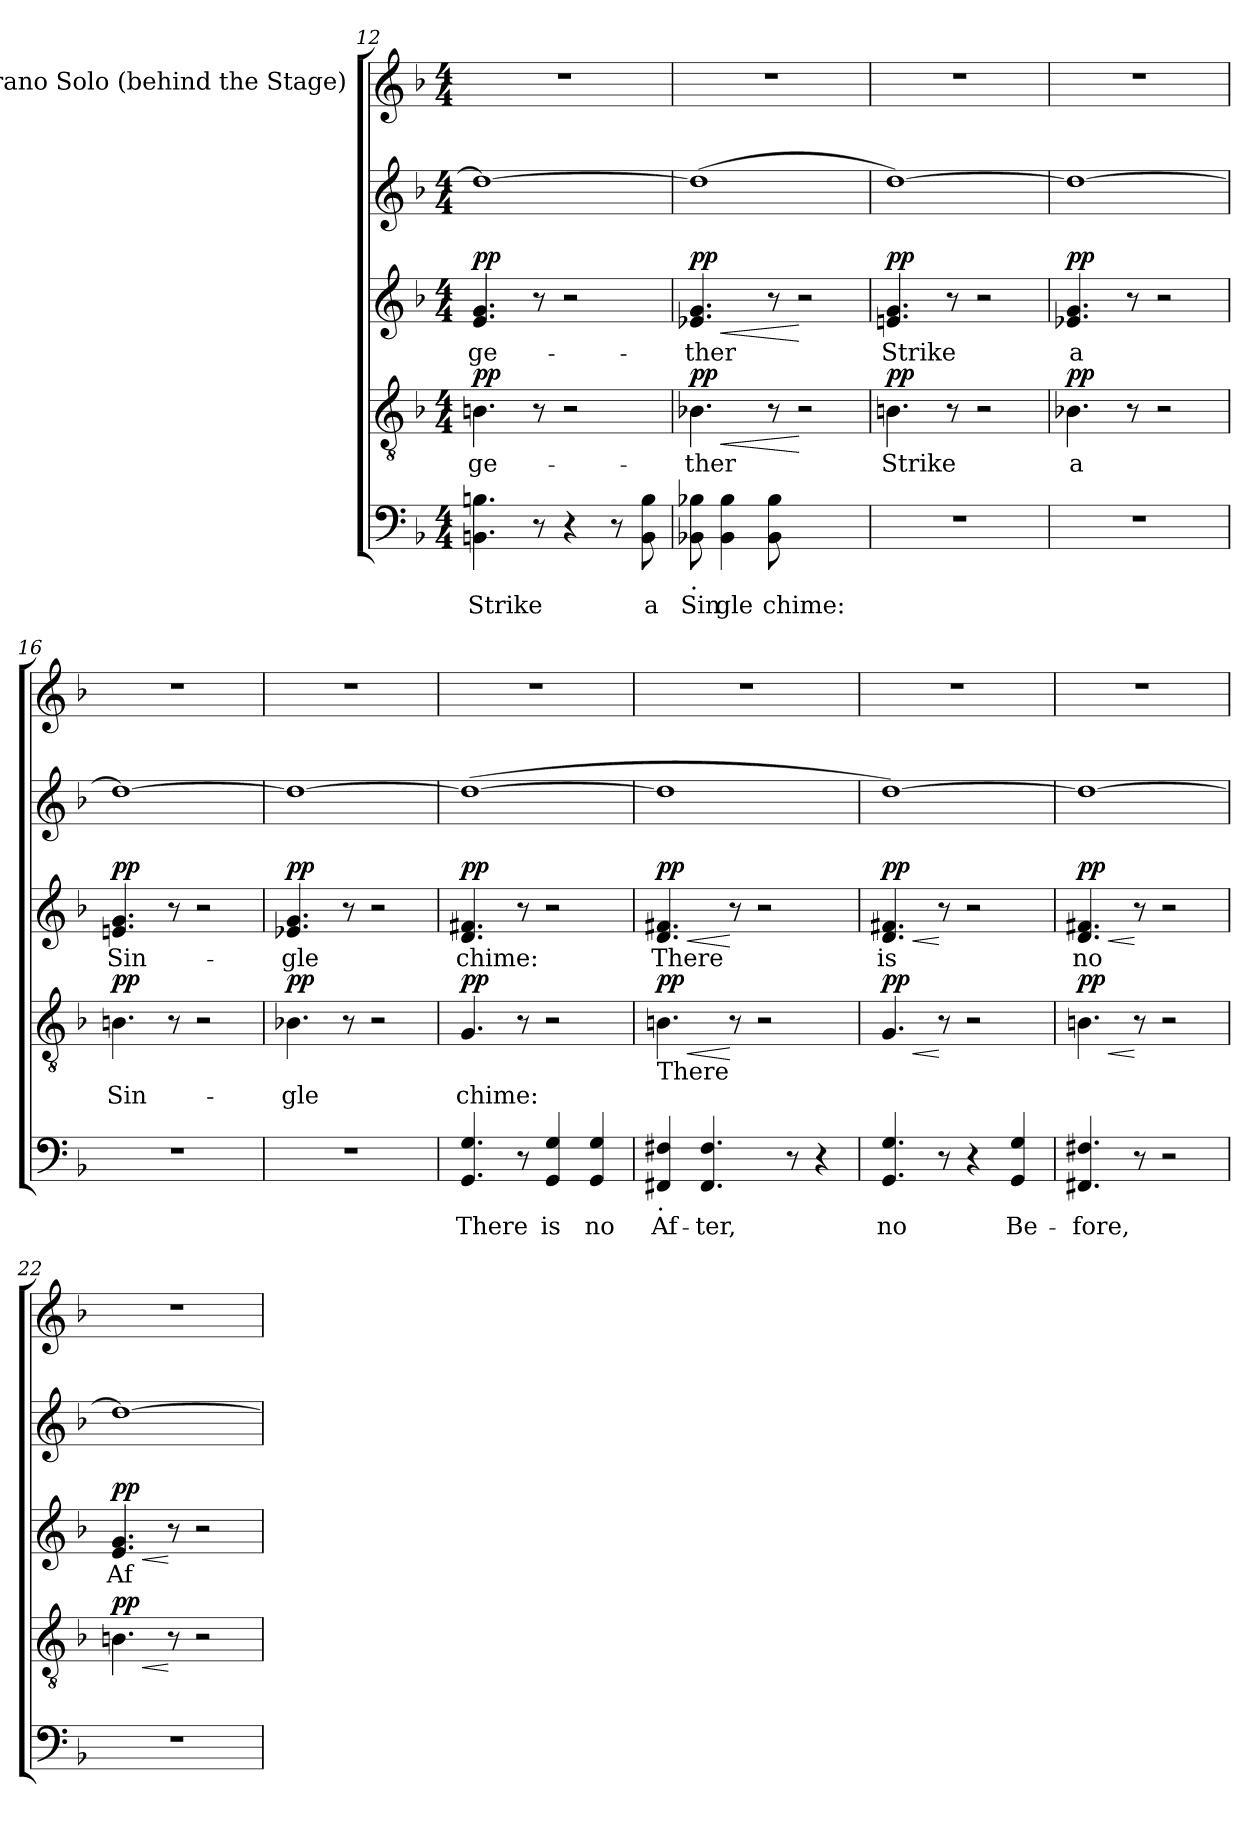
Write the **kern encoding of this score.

**kern	**text	**kern	**text	**dynam	**kern	**text	**dynam	**kern	**kern
*part5	*part5	*part4	*part4	*part4	*part3	*part3	*part3	*part2	*part1
*staff5	*staff5	*staff4	*staff4	*staff4	*staff3	*staff3	*staff3	*staff2	*staff1
*	*	*	*	*	*	*	*	*	*I"Soprano Solo (behind the Stage)
*clefF4	*	*clefGv2	*	*	*clefG2	*	*	*clefG2	*clefG2
*k[b-]	*	*k[b-]	*	*	*k[b-]	*	*	*k[b-]	*k[b-]
*F:	*	*F:	*	*	*F:	*	*	*F:	*F:
*M4/4	*	*M4/4	*	*	*M4/4	*	*	*M4/4	*M4/4
=12	=12	=12	=12	=12	=12	=12	=12	=12	=12
!	!LO:LY:b	!	!LO:LY:b	!LO:DY:a	!	!LO:LY:b	!LO:DY:a	!	!
4.BBn\ 4.Bn\	Strike	4.Bn\	-ge-	pp	4.e/ 4.g/	-ge-	pp	1dd_	1r
8r	.	8r	.	.	8r	.	.	.	.
4r	.	2r	.	.	2r	.	.	.	.
8r	.	.	.	.	.	.	.	.	.
!	!LO:LY:b	!	!	!	!	!	!	!	!
8BB\ 8B\	a	.	.	.	.	.	.	.	.
!!LO:PB:g=z
=13	=13	=13	=13	=13	=13	=13	=13	=13	=13
!LO:TX:b:t=.	!	!	!	!	!	!	!	!	!
!	!LO:LY:b	!	!LO:LY:b	!LO:HP:b	!	!LO:LY:b	!LO:HP:b	!	!
!	!	!	!	!LO:DY:n=1:a	!	!	!LO:DY:n=1:a	!	!
8BB-X\ 8B-X\	Sin-	4.B-X\	-ther	< pp	4.e-X/ 4.g/	-ther	< pp	(<1dd]	1r
!	!LO:LY:b	!	!	!	!	!	!	!	!
4BB-\ 4B-\	-gle	.	.	.	.	.	.	.	.
!	!LO:LY:b	!	!	!	!	!	!	!	!
8BB-\ 8B-\	chime:	8r	.	.	8r	.	.	.	.
2ryy	.	2r	.	[	2r	.	[	.	.
=14	=14	=14	=14	=14	=14	=14	=14	=14	=14
!	!	!	!LO:LY:b	!LO:DY:a	!	!LO:LY:b	!LO:DY:a	!	!
1r	.	4.Bn\	Strike	pp	4.en/ 4.g/	Strike	pp	[<1dd)	1r
.	.	8r	.	.	8r	.	.	.	.
.	.	2r	.	.	2r	.	.	.	.
=15	=15	=15	=15	=15	=15	=15	=15	=15	=15
!	!	!	!LO:LY:b	!LO:DY:a	!	!LO:LY:b	!LO:DY:a	!	!
1r	.	4.B-X\	a	pp	4.e-X/ 4.g/	a	pp	1dd_	1r
.	.	8r	.	.	8r	.	.	.	.
.	.	2r	.	.	2r	.	.	.	.
=16	=16	=16	=16	=16	=16	=16	=16	=16	=16
!	!	!	!LO:LY:b	!LO:DY:a	!	!LO:LY:b	!LO:DY:a	!	!
1r	.	4.Bn\	Sin-	pp	4.en/ 4.g/	Sin-	pp	1dd_	1r
.	.	8r	.	.	8r	.	.	.	.
.	.	2r	.	.	2r	.	.	.	.
=17	=17	=17	=17	=17	=17	=17	=17	=17	=17
!	!	!	!LO:LY:b	!LO:DY:a	!	!LO:LY:b	!LO:DY:a	!	!
1r	.	4.B-X\	-gle	pp	4.e-X/ 4.g/	-gle	pp	1dd_	1r
.	.	8r	.	.	8r	.	.	.	.
.	.	2r	.	.	2r	.	.	.	.
=18	=18	=18	=18	=18	=18	=18	=18	=18	=18
!	!LO:LY:b	!	!LO:LY:b	!LO:DY:a	!	!LO:LY:b	!LO:DY:a	!	!
4.GG/ 4.G/	There	4.G/	chime:	pp	4.d/ 4.f#X/	chime:	pp	(<1dd_	1r
8r	.	8r	.	.	8r	.	.	.	.
!	!LO:LY:b	!	!	!	!	!	!	!	!
4GG/ 4G/	is	2r	.	.	2r	.	.	.	.
!	!LO:LY:b	!	!	!	!	!	!	!	!
4GG/ 4G/	no	.	.	.	.	.	.	.	.
!!LO:LB:g=z
=19	=19	=19	=19	=19	=19	=19	=19	=19	=19
!	!	!LO:TX:b:t=There	!	!	!	!	!	!	!
!LO:TX:b:t=.	!	!	!	!	!	!	!	!	!
!	!LO:LY:b	!	!	!LO:HP:b	!	!LO:LY:b	!LO:HP:b	!	!
!	!	!	!	!LO:DY:n=1:a	!	!	!LO:DY:n=1:a	!	!
4FF#X/ 4F#X/	Af-	4.Bn\	.	< pp	4.d/ 4.f#X/	There	< pp	1dd]	1r
!	!LO:LY:b	!	!	!	!	!	!	!	!
4.FF#/ 4.F#/	-ter,	.	.	.	.	.	.	.	.
.	.	8r	.	[	8r	.	[	.	.
.	.	2r	.	.	2r	.	.	.	.
8r	.	.	.	.	.	.	.	.	.
4r	.	.	.	.	.	.	.	.	.
=20	=20	=20	=20	=20	=20	=20	=20	=20	=20
!	!LO:LY:b	!	!	!LO:HP:b	!	!LO:LY:b	!LO:HP:b	!	!
!	!	!	!	!LO:DY:n=1:a	!	!	!LO:DY:n=1:a	!	!
4.GG/ 4.G/	no	4.G/	.	< pp	4.d/ 4.f#X/	is	< pp	[<1dd)	1r
8r	.	8r	.	[	8r	.	[	.	.
4r	.	2r	.	.	2r	.	.	.	.
!	!LO:LY:b	!	!	!	!	!	!	!	!
4GG/ 4G/	Be-	.	.	.	.	.	.	.	.
=21	=21	=21	=21	=21	=21	=21	=21	=21	=21
!	!LO:LY:b	!	!	!LO:HP:b	!	!LO:LY:b	!LO:HP:b	!	!
!	!	!	!	!LO:DY:n=1:a	!	!	!LO:DY:n=1:a	!	!
4.FF#X/ 4.F#X/	-fore,	4.Bn\	.	< pp	4.d/ 4.f#X/	no	< pp	1dd_	1r
8r	.	8r	.	[	8r	.	[	.	.
2r	.	2r	.	.	2r	.	.	.	.
=22	=22	=22	=22	=22	=22	=22	=22	=22	=22
!	!	!	!	!LO:HP:b	!	!LO:LY:b	!LO:HP:b	!	!
!	!	!	!	!LO:DY:n=1:a	!	!	!LO:DY:n=1:a	!	!
1r	.	4.Bn\	.	< pp	4.e/ 4.g/	Af-	< pp	1dd_	1r
.	.	8r	.	[	8r	.	[	.	.
.	.	2r	.	.	2r	.	.	.	.
=	=	=	=	=	=	=	=	=	=
*-	*-	*-	*-	*-	*-	*-	*-	*-	*-
